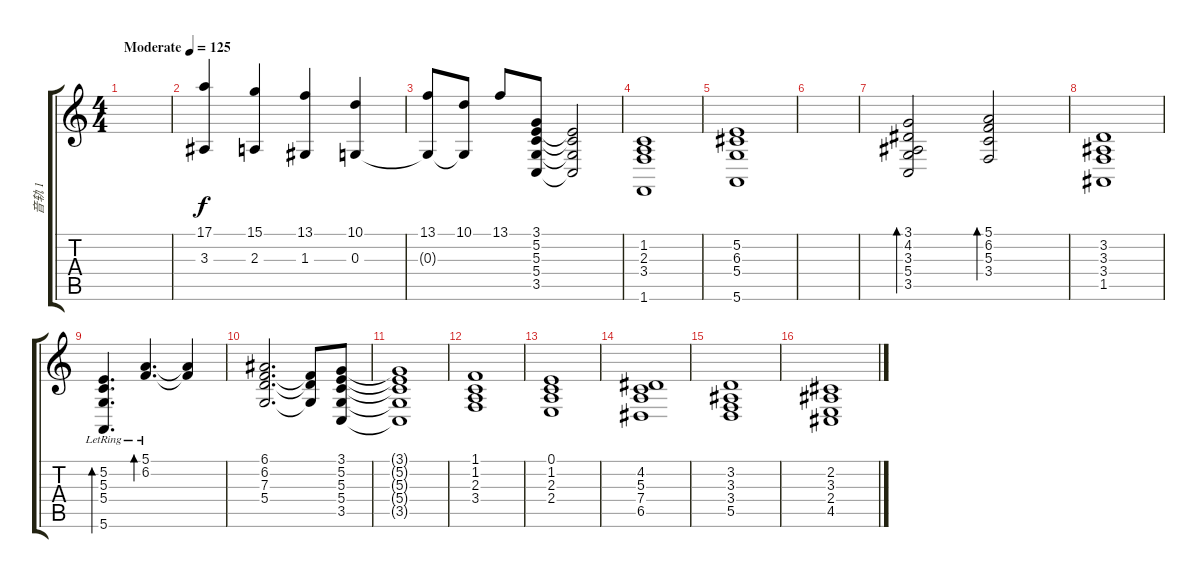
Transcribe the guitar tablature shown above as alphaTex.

\track ("音轨 1" "音轨 1") {instrument electricgrandpiano}
\staff {score tabs}
\tuning (E4 B3 G3 D3 A2 E2) {hide}
\ts (4 4)
\tempo (125 "Moderate")
\clef g2
\ks c
|
(17.1 3.3).4 (15.1 2.3).4 (13.1 1.3).4 (10.1 0.3).4 |
(13.1 0.3{t}).8 (10.1 0.3{t}).8 13.1.8 (3.1 5.2 5.3 5.4 3.5).8 (5.2{t} 5.3{t} 5.4{t} 3.5{t}).2 |
(1.2 2.3 3.4 1.6).1 |
(5.2 6.3 5.4 5.6).1 |
|
(3.1 4.2 3.3 5.4 3.5).2{bd 240} (5.1 6.2 5.3 3.4).2{bd 240} |
(3.2 3.3 3.4 1.5).1 |
(5.2{lr} 5.3{lr} 5.4{lr} 5.6{lr}).4{d bd 240} (5.1{lr} 6.2{lr}).4{d bd 240} (5.1{t} 6.2{t}).4 |
(6.1 6.2 7.3 5.4).2{d} (6.2{t} 7.3{t} 5.4{t}).8 (3.1 5.2 5.3 5.4 3.5).8 |
(3.1{t} 5.2{t} 5.3{t} 5.4{t} 3.5{t}).1 |
(1.1 1.2 2.3 3.4).1 |
(0.1 1.2 2.3 2.4).1 |
(4.2 5.3 7.4 6.5).1 |
(3.2 3.3 3.4 5.5).1 |
(2.2 3.3 2.4 4.5).1
